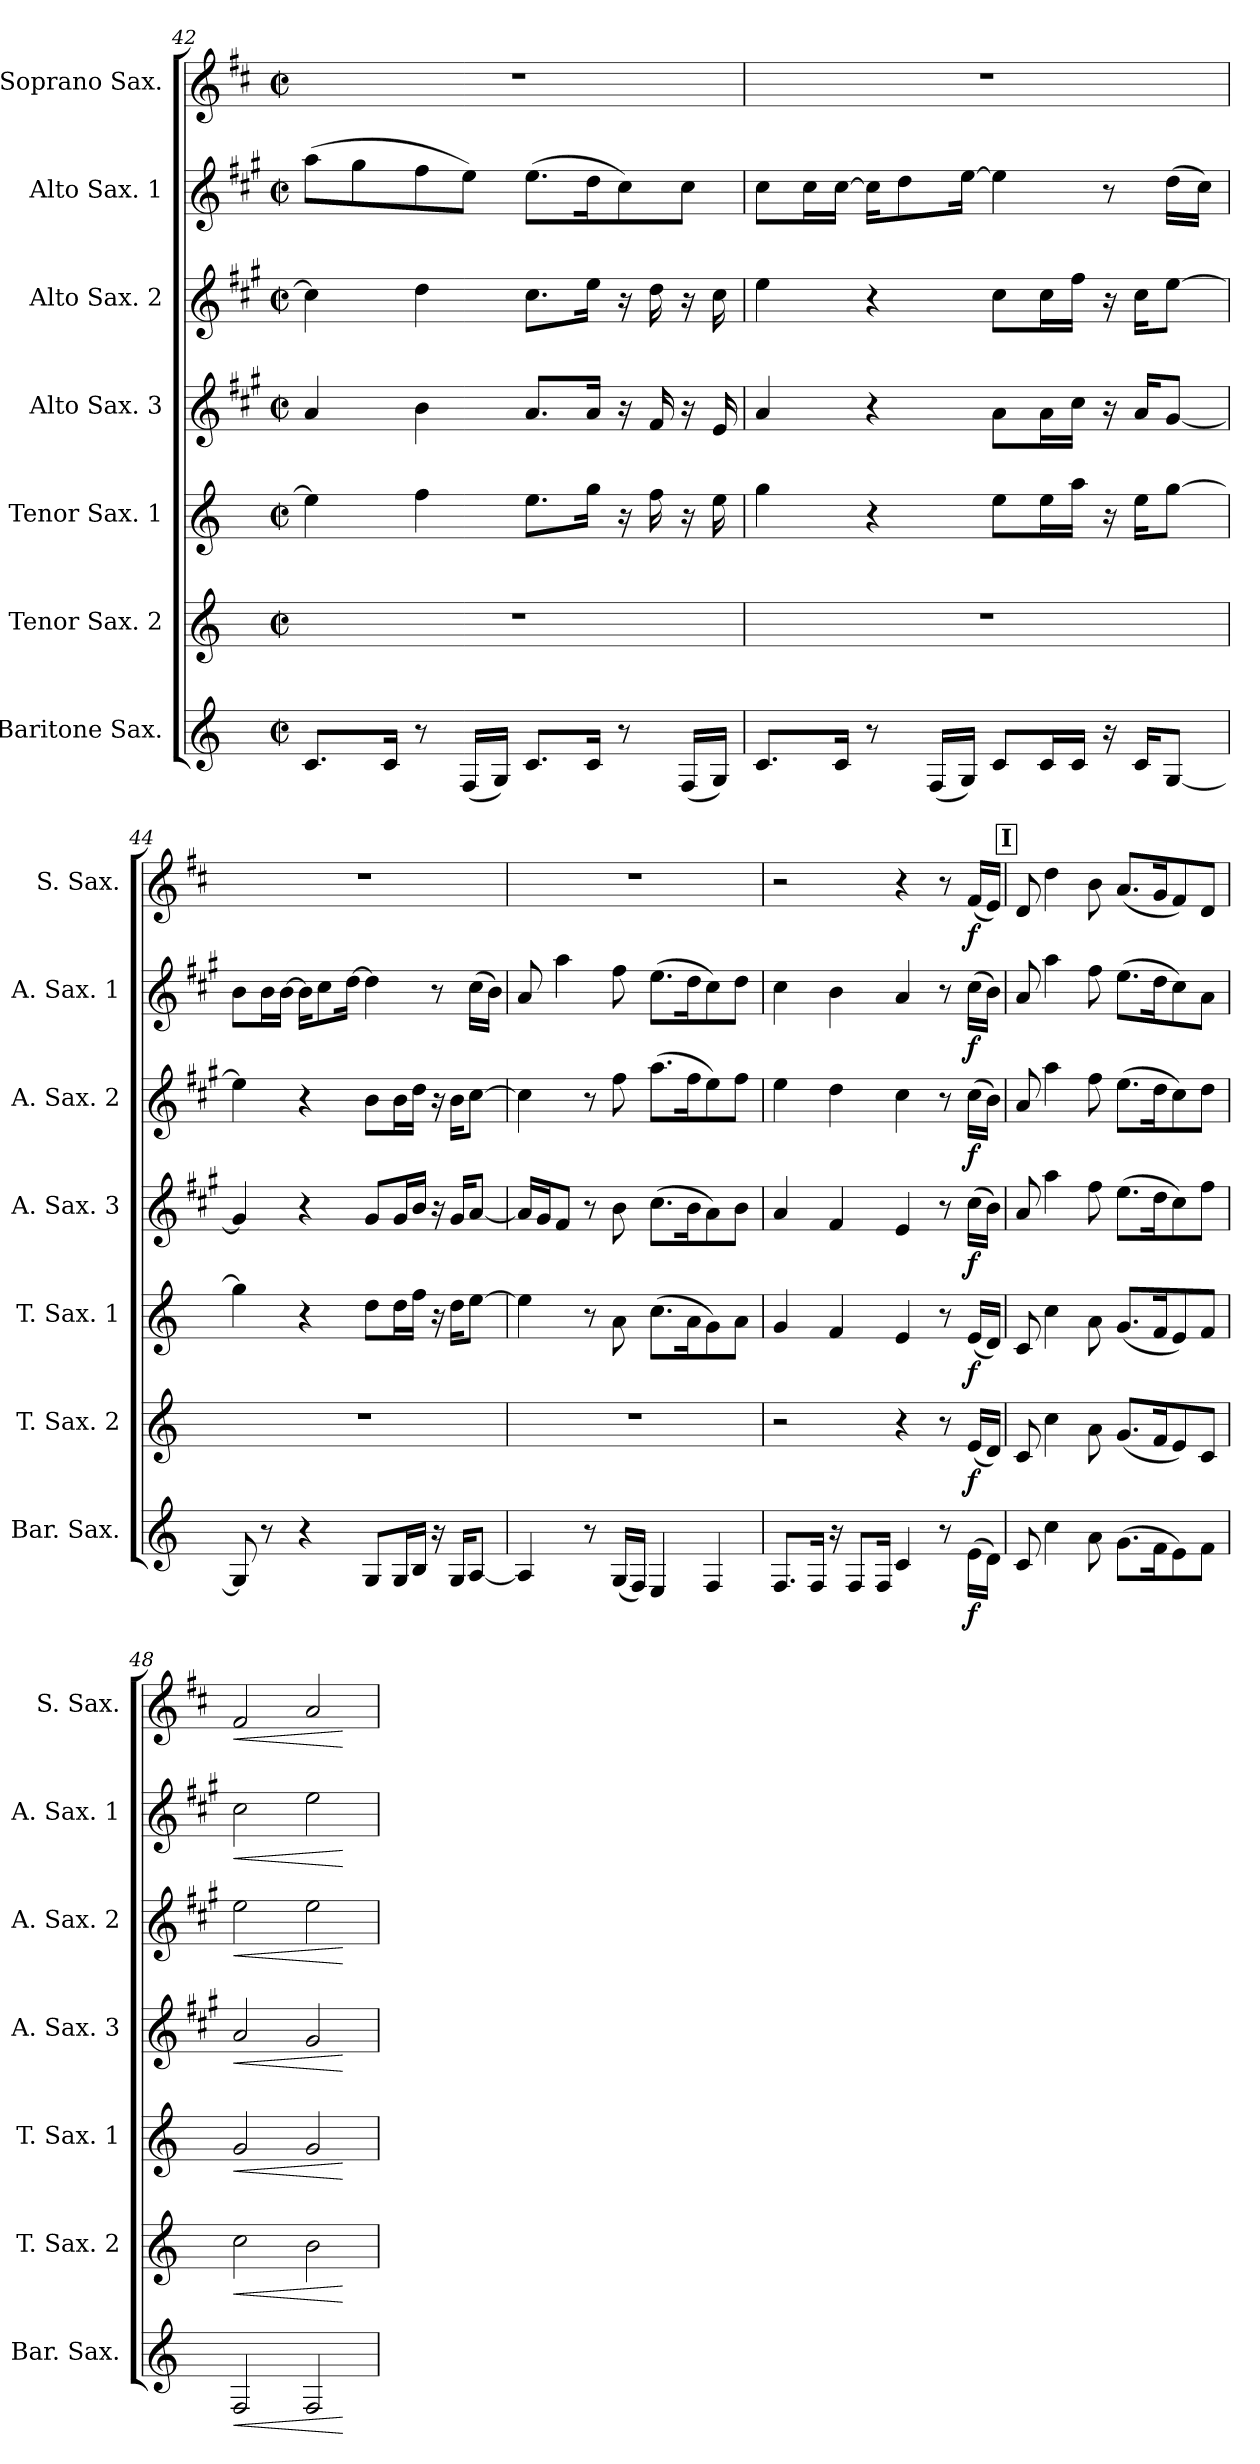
**kern	**dynam	**kern	**dynam	**kern	**dynam	**kern	**dynam	**kern	**dynam	**kern	**dynam	**kern	**dynam
*part7	*part7	*part6	*part6	*part5	*part5	*part4	*part4	*part3	*part3	*part2	*part2	*part1	*part1
*staff7	*staff7	*staff6	*staff6	*staff5	*staff5	*staff4	*staff4	*staff3	*staff3	*staff2	*staff2	*staff1	*staff1
*I"Baritone Sax.	*	*I"Tenor Sax. 2	*	*I"Tenor Sax. 1	*	*I"Alto Sax. 3	*	*I"Alto Sax. 2	*	*I"Alto Sax. 1	*	*I"Soprano Sax.	*
*I'Bar. Sax.	*	*I'T. Sax. 2	*	*I'T. Sax. 1	*	*I'A. Sax. 3	*	*I'A. Sax. 2	*	*I'A. Sax. 1	*	*I'S. Sax.	*
*clefG2	*	*clefG2	*	*clefG2	*	*clefG2	*	*clefG2	*	*clefG2	*	*clefG2	*
*ITrd12c21	*	*ITrd8c14	*	*ITrd8c14	*	*ITrd5c9	*	*ITrd5c9	*	*ITrd5c9	*	*ITrd1c2	*
*k[]	*	*k[]	*	*k[]	*	*k[]	*	*k[]	*	*k[]	*	*k[]	*
*M2/2	*	*M2/2	*	*M2/2	*	*M2/2	*	*M2/2	*	*M2/2	*	*M2/2	*
*met(c|)	*	*met(c|)	*	*met(c|)	*	*met(c|)	*	*met(c|)	*	*met(c|)	*	*met(c|)	*
=42	=42	=42	=42	=42	=42	=42	=42	=42	=42	=42	=42	=42	=42
8.C/L	.	1r	.	4e\]	.	4c/	.	4e\]	.	(8cc\L	.	1r	.
.	.	.	.	.	.	.	.	.	.	8b\	.	.	.
16C/Jk	.	.	.	.	.	.	.	.	.	.	.	.	.
8r	.	.	.	4f\	.	4d\	.	4f\	.	8a\	.	.	.
(16FF/LL	.	.	.	.	.	.	.	.	.	8g\J)	.	.	.
16GG/JJ)	.	.	.	.	.	.	.	.	.	.	.	.	.
8.C/L	.	.	.	8.e\L	.	8.c/L	.	8.e\L	.	(8.g\L	.	.	.
16C/Jk	.	.	.	16g\Jk	.	16c/Jk	.	16g\Jk	.	16f\K	.	.	.
8r	.	.	.	16r	.	16r	.	16r	.	8e\)	.	.	.
.	.	.	.	16f\	.	16A/	.	16f\	.	.	.	.	.
(16FF/LL	.	.	.	16r	.	16r	.	16r	.	8e\J	.	.	.
16GG/JJ)	.	.	.	16e\	.	16G/	.	16e\	.	.	.	.	.
!!LO:PB:g=z
=43	=43	=43	=43	=43	=43	=43	=43	=43	=43	=43	=43	=43	=43
8.C/L	.	1r	.	4g\	.	4c/	.	4g\	.	8e\L	.	1r	.
.	.	.	.	.	.	.	.	.	.	16e\L	.	.	.
16C/Jk	.	.	.	.	.	.	.	.	.	[16e\JJ	.	.	.
8r	.	.	.	4r	.	4r	.	4r	.	16e\KL]	.	.	.
.	.	.	.	.	.	.	.	.	.	8f\	.	.	.
(16FF/LL	.	.	.	.	.	.	.	.	.	.	.	.	.
16GG/JJ)	.	.	.	.	.	.	.	.	.	[16g\Jk	.	.	.
8C/L	.	.	.	8e\L	.	8c\L	.	8e\L	.	4g\]	.	.	.
16C/L	.	.	.	16e\L	.	16c\L	.	16e\L	.	.	.	.	.
16C/JJ	.	.	.	16a\JJ	.	16e\JJ	.	16a\JJ	.	.	.	.	.
16r	.	.	.	16r	.	16r	.	16r	.	8r	.	.	.
16C/KL	.	.	.	16e\KL	.	16c/KL	.	16e\KL	.	.	.	.	.
[8GG/J	.	.	.	[8g\J	.	[8B/J	.	[8g\J	.	(16f\LL	.	.	.
.	.	.	.	.	.	.	.	.	.	16e\JJ)	.	.	.
=44	=44	=44	=44	=44	=44	=44	=44	=44	=44	=44	=44	=44	=44
8GG/]	.	1r	.	4g\]	.	4B/]	.	4g\]	.	8d\L	.	1r	.
8r	.	.	.	.	.	.	.	.	.	16d\L	.	.	.
.	.	.	.	.	.	.	.	.	.	[16d\JJ	.	.	.
4r	.	.	.	4r	.	4r	.	4r	.	16d\KL]	.	.	.
.	.	.	.	.	.	.	.	.	.	8e\	.	.	.
.	.	.	.	.	.	.	.	.	.	[16f\Jk	.	.	.
8GG/L	.	.	.	8d\L	.	8B/L	.	8d\L	.	4f\]	.	.	.
16GG/L	.	.	.	16d\L	.	16B/L	.	16d\L	.	.	.	.	.
16BB/JJ	.	.	.	16f\JJ	.	16d/JJ	.	16f\JJ	.	.	.	.	.
16r	.	.	.	16r	.	16r	.	16r	.	8r	.	.	.
16GG/KL	.	.	.	16d\KL	.	16B/KL	.	16d\KL	.	.	.	.	.
[8AA/J	.	.	.	[8e\J	.	[8c/J	.	[8e\J	.	(16e\LL	.	.	.
.	.	.	.	.	.	.	.	.	.	16d\JJ)	.	.	.
=45	=45	=45	=45	=45	=45	=45	=45	=45	=45	=45	=45	=45	=45
4AA/]	.	1r	.	4e\]	.	16c/LL]	.	4e\]	.	8c/	.	1r	.
.	.	.	.	.	.	16B/J	.	.	.	.	.	.	.
.	.	.	.	.	.	8A/J	.	.	.	4cc\	.	.	.
8r	.	.	.	8r	.	8r	.	8r	.	.	.	.	.
(16GG/LL	.	.	.	8A\	.	8d\	.	8a\	.	8a\	.	.	.
16FF/JJ)	.	.	.	.	.	.	.	.	.	.	.	.	.
4EE/	.	.	.	(8.c\L	.	(8.e\L	.	(8.cc\L	.	(8.g\L	.	.	.
.	.	.	.	16A\K	.	16d\K	.	16a\K	.	16f\K	.	.	.
4FF/	.	.	.	8G\)	.	8c\)	.	8g\)	.	8e\)	.	.	.
.	.	.	.	8A\J	.	8d\J	.	8a\J	.	8f\J	.	.	.
!!LO:LB:g=z
=46	=46	=46	=46	=46	=46	=46	=46	=46	=46	=46	=46	=46	=46
8.FF/L	.	2r	.	4G/	.	4c/	.	4g\	.	4e\	.	2r	.
16FF/Jk	.	.	.	.	.	.	.	.	.	.	.	.	.
16r	.	.	.	4F/	.	4A/	.	4f\	.	4d\	.	.	.
8FF/L	.	.	.	.	.	.	.	.	.	.	.	.	.
16FF/Jk	.	.	.	.	.	.	.	.	.	.	.	.	.
4C/	.	4r	.	4E/	.	4G/	.	4e\	.	4c/	.	4r	.
8r	.	8r	.	8r	.	8r	.	8r	.	8r	.	8r	.
!	!LO:DY:b	!	!LO:DY:b	!	!LO:DY:b	!	!LO:DY:b	!	!LO:DY:b	!	!LO:DY:b	!	!LO:DY:b
(16E\LL	f	(16E/LL	f	(16E/LL	f	(16e\LL	f	(16e\LL	f	(16e\LL	f	(16e/LL	f
16D\JJ)	.	16D/JJ)	.	16D/JJ)	.	16d\JJ)	.	16d\JJ)	.	16d\JJ)	.	16d/JJ)	.
!!LO:REH:place=s1:a:B:fs=14:t=I
=47	=47	=47	=47	=47	=47	=47	=47	=47	=47	=47	=47	=47	=47
8C/	.	8C/	.	8C/	.	8c/	.	8c/	.	8c/	.	8c/	.
4c\	.	4c\	.	4c\	.	4cc\	.	4cc\	.	4cc\	.	4cc\	.
8A\	.	8A\	.	8A\	.	8a\	.	8a\	.	8a\	.	8a\	.
(8.G\L	.	(8.G/L	.	(8.G/L	.	(8.g\L	.	(8.g\L	.	(8.g\L	.	(8.g/L	.
16F\K	.	16F/K	.	16F/K	.	16f\K	.	16f\K	.	16f\K	.	16f/K	.
8E\)	.	8E/)	.	8E/)	.	8e\)	.	8e\)	.	8e\)	.	8e/)	.
8F\J	.	8C/J	.	8F/J	.	8a\J	.	8f\J	.	8c\J	.	8c/J	.
=48	=48	=48	=48	=48	=48	=48	=48	=48	=48	=48	=48	=48	=48
!	!LO:HP:b	!	!LO:HP:b	!	!LO:HP:b	!	!LO:HP:b	!	!LO:HP:b	!	!LO:HP:b	!	!LO:HP:b
2FF/	<	2c\	<	2G/	<	2c/	<	2g\	<	2e\	<	2e/	<
2FF/	.	2B\	.	2G/	.	2B/	.	2g\	.	2g\	.	2g/	.
.	[	.	[	.	[	.	[	.	[	.	[	.	[
=	=	=	=	=	=	=	=	=	=	=	=	=	=
*-	*-	*-	*-	*-	*-	*-	*-	*-	*-	*-	*-	*-	*-
